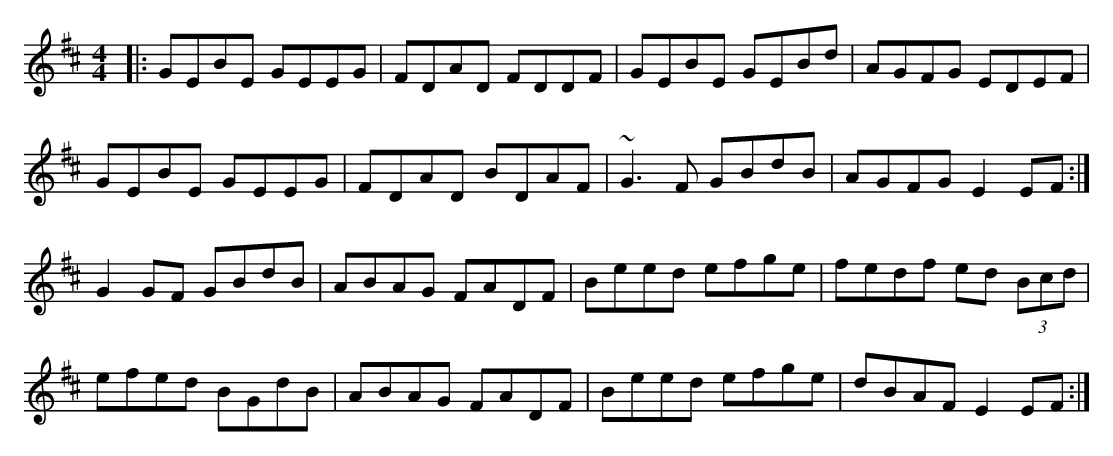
X:1
M:4/4
K:Edor
|:GEBE GEEG|FDAD FDDF|GEBE GEBd|AGFG EDEF|
GEBE GEEG|FDAD BDAF|~G3 F GBdB|AGFG E2 EF:|
G2 GF GBdB|ABAG FADF|Beed efge|fedf ed (3Bcd|
efed BGdB|ABAG FADF|Beed efge|dBAF E2 EF:|
